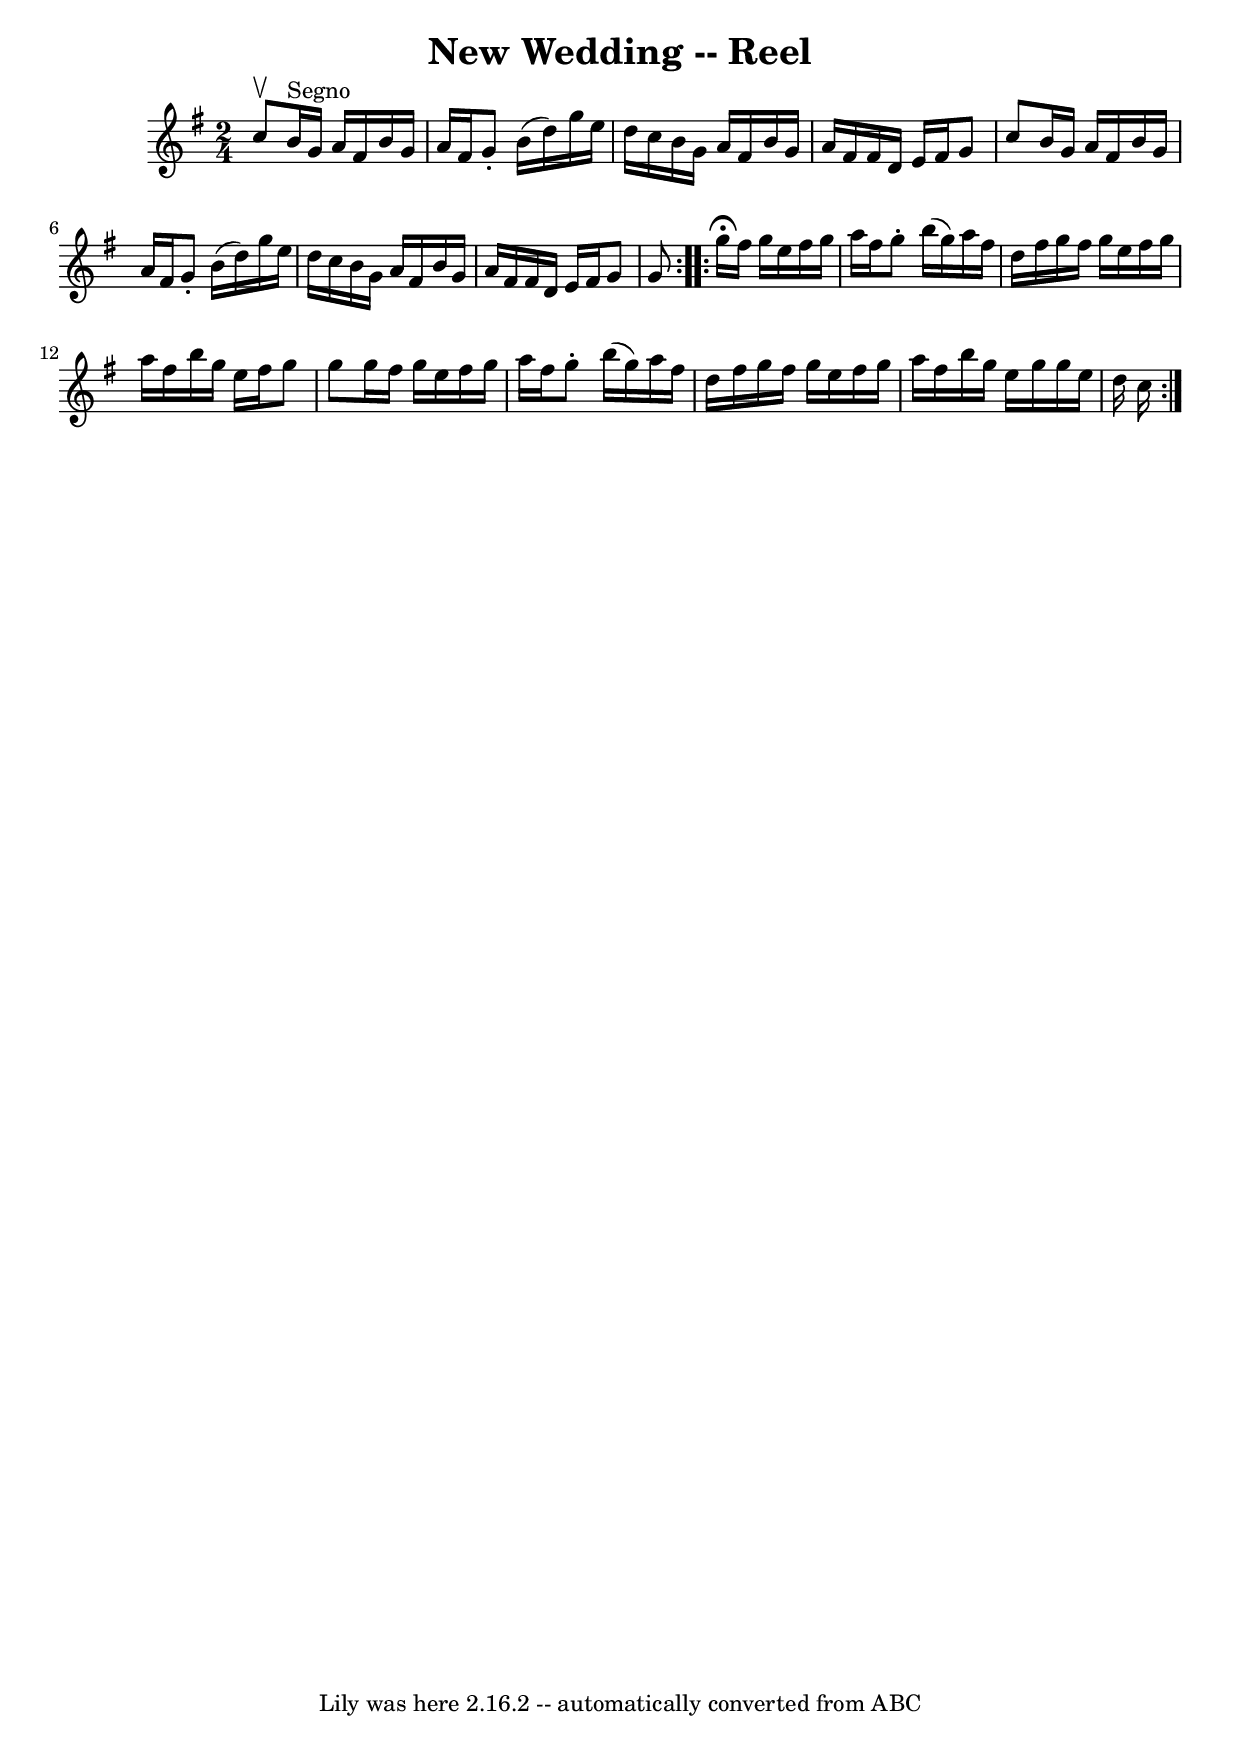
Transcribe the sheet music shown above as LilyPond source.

\version "2.7.40"
\include "Mammoth.ily"
\header {
	%% book = "Ryan's Mammoth Collection"
	crossRefNumber = "1"
	footnotes = "\\\\192"
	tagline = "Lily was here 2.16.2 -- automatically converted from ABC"
	title = "New Wedding -- Reel"
}
voicedefault =  {


\repeat volta 2 {
\time 2/4 \key g \major c''8^\upbow   |
 b'16^"Segno" g'16    
a'16 fis'16 b'16 g'16 a'16 fis'16    |
 g'8 -. b'16 (
 d''16) g''16 e''16 d''16 c''16    |
 b'16 g'16    
a'16 fis'16 b'16 g'16 a'16 fis'16    |
 fis'16 d'16   
 e'16 fis'16 g'8 c''8    |
 b'16 g'16 a'16 fis'16   
 b'16 g'16 a'16 fis'16    |
 g'8 -. b'16 (d''16)   
g''16 e''16 d''16 c''16    |
 b'16 g'16 a'16 fis'16   
 b'16 g'16 a'16 fis'16    |
 fis'16 d'16 e'16 fis'16  
 g'8 g'8    }     \repeat volta 2 { g''16^\fermata fis''16 g''16    
e''16 fis''16 g''16 a''16 fis''16    |
 g''8 -. b''16 (
g''16) a''16 fis''16 d''16 fis''16    |
 g''16 fis''16 
 g''16 e''16 fis''16 g''16 a''16 fis''16    |
 b''16   
 g''16 e''16 fis''16 g''8 g''8    |
 g''16 fis''16    
g''16 e''16 fis''16 g''16 a''16 fis''16    |
 g''8 -.   
b''16 (g''16) a''16 fis''16 d''16 fis''16    |
 g''16  
 fis''16 g''16 e''16 fis''16 g''16 a''16 fis''16    |
 
 b''16 g''16 e''16 g''16 g''16 e''16 d''16 c''16        } 
  
}

\score{
    <<

	\context Staff="default"
	{
	    \voicedefault 
	}

    >>
	\layout {
	}
	\midi {}
}
